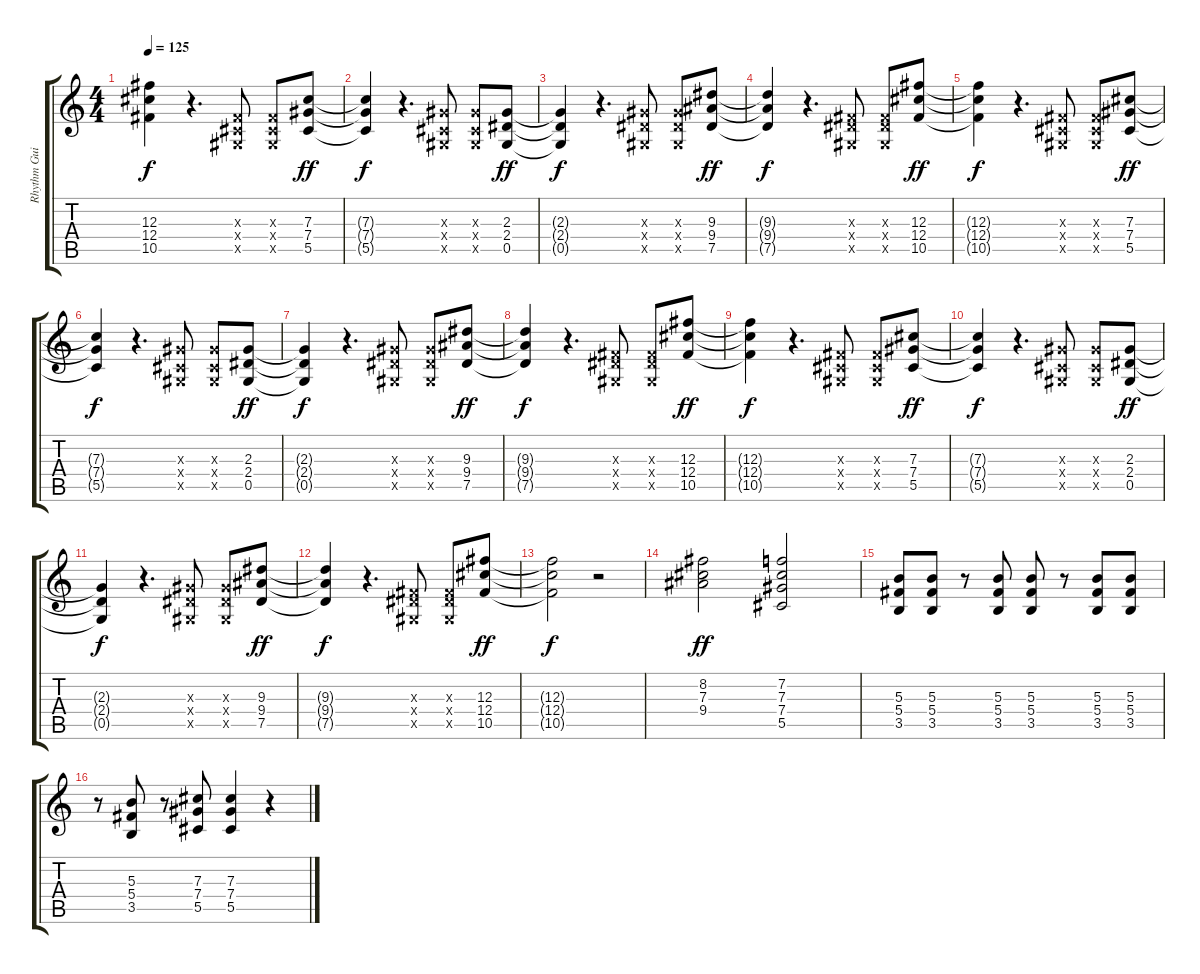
\track ("Rhythm Guitar I" "Rhythm Gui") {instrument overdrivenguitar}
\staff {score tabs}
\tuning (Eb4 Bb3 Gb3 Db3 Ab2 Eb2) {hide}
\ts (4 4)
\tempo 125
\clef g2
\ks c
(12.3{t} 12.4{t} 10.5{t}).4{dy f} r.4{d} (0.3{x} 0.4{x} 0.5{x}).8 (0.3{x} 0.4{x} 0.5{x}).8 (7.3 7.4 5.5).8{dy ff} |
(7.3{t} 7.4{t} 5.5{t}).4{dy f} r.4{d} (2.3{x} 0.4{x} 0.5{x}).8 (2.3{x} 0.4{x} 0.5{x}).8 (2.3 2.4 0.5).8{dy ff} |
(2.3{t} 2.4{t} 0.5{t}).4{dy f} r.4{d} (2.3{x} 2.4{x} 0.5{x}).8 (2.3{x} 2.4{x} 0.5{x}).8 (9.3 9.4 7.5).8{dy ff} |
(9.3{t} 9.4{t} 7.5{t}).4{dy f} r.4{d} (0.3{x} 2.4{x} 0.5{x}).8 (0.3{x} 2.4{x} 0.5{x}).8 (12.3 12.4 10.5).8{dy ff} |
(12.3{t} 12.4{t} 10.5{t}).4{dy f} r.4{d} (0.3{x} 0.4{x} 0.5{x}).8 (0.3{x} 0.4{x} 0.5{x}).8 (7.3 7.4 5.5).8{dy ff} |
(7.3{t} 7.4{t} 5.5{t}).4{dy f} r.4{d} (2.3{x} 0.4{x} 0.5{x}).8 (2.3{x} 0.4{x} 0.5{x}).8 (2.3 2.4 0.5).8{dy ff} |
(2.3{t} 2.4{t} 0.5{t}).4{dy f} r.4{d} (2.3{x} 2.4{x} 0.5{x}).8 (2.3{x} 2.4{x} 0.5{x}).8 (9.3 9.4 7.5).8{dy ff} |
(9.3{t} 9.4{t} 7.5{t}).4{dy f} r.4{d} (0.3{x} 2.4{x} 0.5{x}).8 (0.3{x} 2.4{x} 0.5{x}).8 (12.3 12.4 10.5).8{dy ff} |
(12.3{t} 12.4{t} 10.5{t}).4{dy f} r.4{d} (0.3{x} 0.4{x} 0.5{x}).8 (0.3{x} 0.4{x} 0.5{x}).8 (7.3 7.4 5.5).8{dy ff} |
(7.3{t} 7.4{t} 5.5{t}).4{dy f} r.4{d} (2.3{x} 0.4{x} 0.5{x}).8 (2.3{x} 0.4{x} 0.5{x}).8 (2.3 2.4 0.5).8{dy ff} |
(2.3{t} 2.4{t} 0.5{t}).4{dy f} r.4{d} (2.3{x} 2.4{x} 0.5{x}).8 (2.3{x} 2.4{x} 0.5{x}).8 (9.3 9.4 7.5).8{dy ff} |
(9.3{t} 9.4{t} 7.5{t}).4{dy f} r.4{d} (0.3{x} 2.4{x} 0.5{x}).8 (0.3{x} 2.4{x} 0.5{x}).8 (12.3 12.4 10.5).8{dy ff} |
(12.3{t} 12.4{t} 10.5{t}).2{dy f} r.2 |
(8.2 7.3 9.4).2{dy ff} (7.2 7.3 7.4 5.5).2 |
(5.3 5.4 3.5).8 (5.3 5.4 3.5).8 r.8 (5.3 5.4 3.5).8 (5.3 5.4 3.5).8 r.8 (5.3 5.4 3.5).8 (5.3 5.4 3.5).8 |
r.8 (5.3 5.4 3.5).8 r.8 (7.3 7.4 5.5).8 (7.3 7.4 5.5).4 r.4
